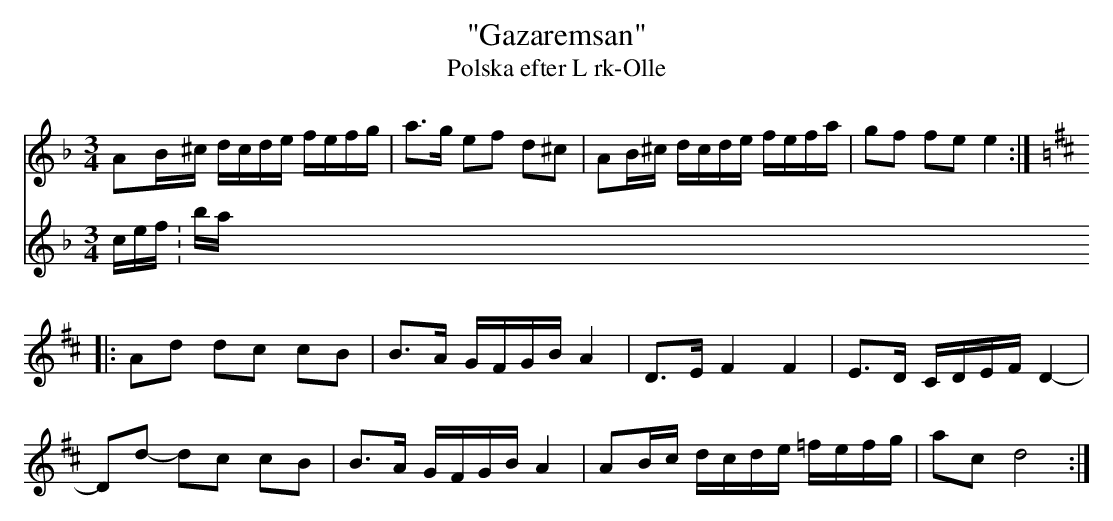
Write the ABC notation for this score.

X:1
T: "Gazaremsan"
T: Polska efter L rk-Olle
M: 3/4
L: 1/16
K: Dm
V: 1
A2B^c dcde fefg|a3g e2f2 d2^c2|A2B^c dcde fefa|g2f2 f2e2 e4:|
K:D
|:A2d2 d2c2 c2B2|B3A GFGB A4|D3E F4 F4|E3D CDEF D4-|
D2d2- d2c2 c2B2|B3A GFGB A4|A2Bc dcde =fefg|a2c2 d8:|
V: 2
V: 3
clef: bass
